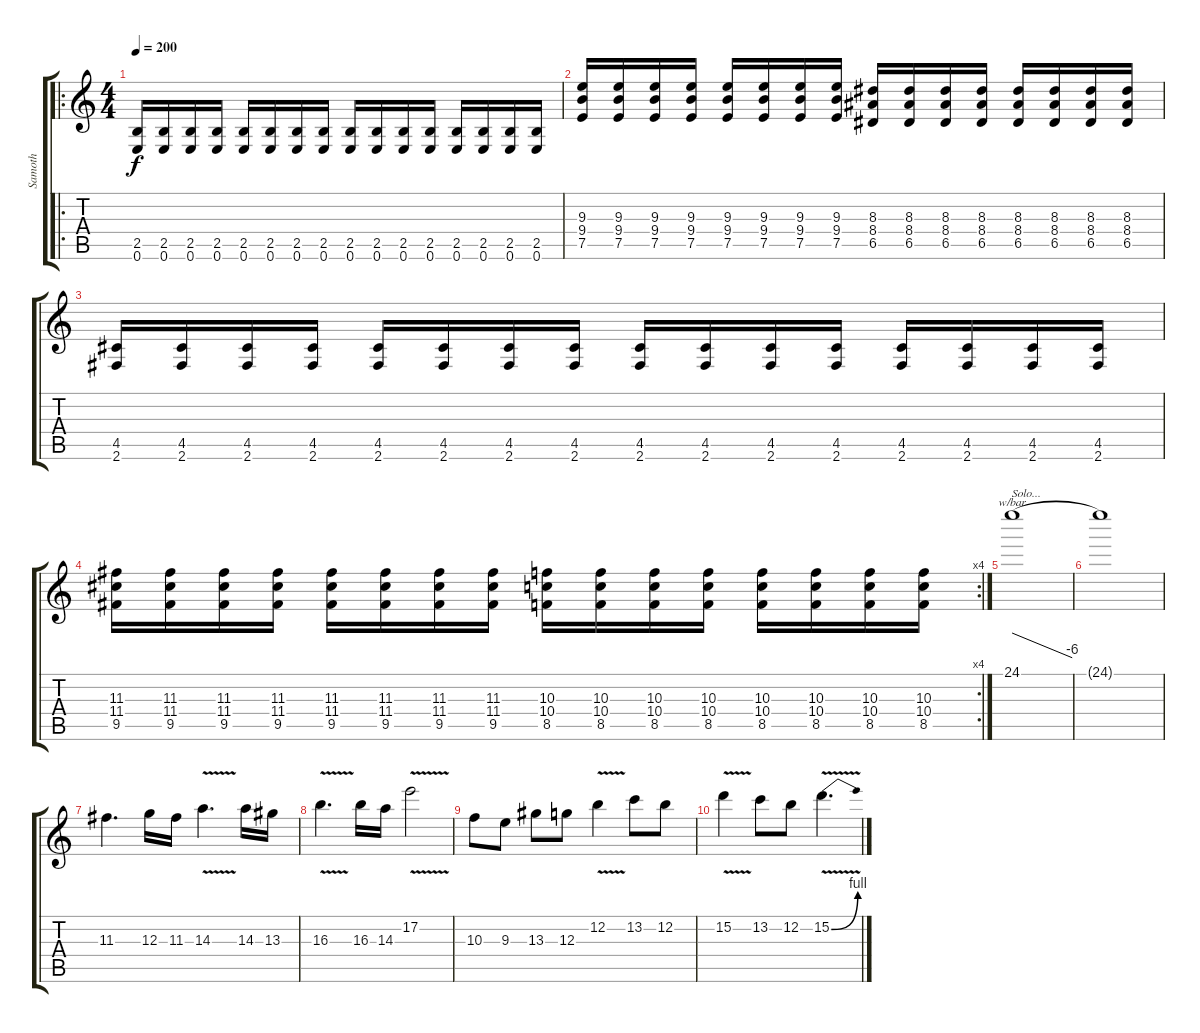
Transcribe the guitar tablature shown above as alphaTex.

\track ("Samoth" "Samoth") {instrument distortionguitar}
\staff {score tabs}
\tuning (E4 B3 G3 D3 A2 E2) {hide}
\ro
\ts (4 4)
\tempo 200
\clef g2
\ks c
(2.5 0.6).16{dy f} (2.5 0.6).16 (2.5 0.6).16 (2.5 0.6).16 (2.5 0.6).16 (2.5 0.6).16 (2.5 0.6).16 (2.5 0.6).16 (2.5 0.6).16 (2.5 0.6).16 (2.5 0.6).16 (2.5 0.6).16 (2.5 0.6).16 (2.5 0.6).16 (2.5 0.6).16 (2.5 0.6).16 |
(9.3 9.4 7.5).16 (9.3 9.4 7.5).16 (9.3 9.4 7.5).16 (9.3 9.4 7.5).16 (9.3 9.4 7.5).16 (9.3 9.4 7.5).16 (9.3 9.4 7.5).16 (9.3 9.4 7.5).16 (8.3 8.4 6.5).16 (8.3 8.4 6.5).16 (8.3 8.4 6.5).16 (8.3 8.4 6.5).16 (8.3 8.4 6.5).16 (8.3 8.4 6.5).16 (8.3 8.4 6.5).16 (8.3 8.4 6.5).16 |
(4.5 2.6).16 (4.5 2.6).16 (4.5 2.6).16 (4.5 2.6).16 (4.5 2.6).16 (4.5 2.6).16 (4.5 2.6).16 (4.5 2.6).16 (4.5 2.6).16 (4.5 2.6).16 (4.5 2.6).16 (4.5 2.6).16 (4.5 2.6).16 (4.5 2.6).16 (4.5 2.6).16 (4.5 2.6).16 |
\rc 4
(11.3 11.4 9.5).16 (11.3 11.4 9.5).16 (11.3 11.4 9.5).16 (11.3 11.4 9.5).16 (11.3 11.4 9.5).16 (11.3 11.4 9.5).16 (11.3 11.4 9.5).16 (11.3 11.4 9.5).16 (10.3 10.4 8.5).16 (10.3 10.4 8.5).16 (10.3 10.4 8.5).16 (10.3 10.4 8.5).16 (10.3 10.4 8.5).16 (10.3 10.4 8.5).16 (10.3 10.4 8.5).16 (10.3 10.4 8.5).16 |
24.1.1{tbe (dive default 0 0 60 -24) txt "Solo..." volume 0} |
24.1{t}.1 |
11.3.4{d} 12.3.16 11.3.16 14.3{v}.4{d} 14.3.16 13.3.16 |
16.3{v}.4{d} 16.3.16 14.3.16 17.2{v}.2 |
10.3.8 9.3.8 13.3.8 12.3.8 12.2{v}.4 13.2.8 12.2.8 |
15.2{v}.4 13.2.8 12.2.8 15.2{be (bend 0 0 60 4) v}.4{d}
